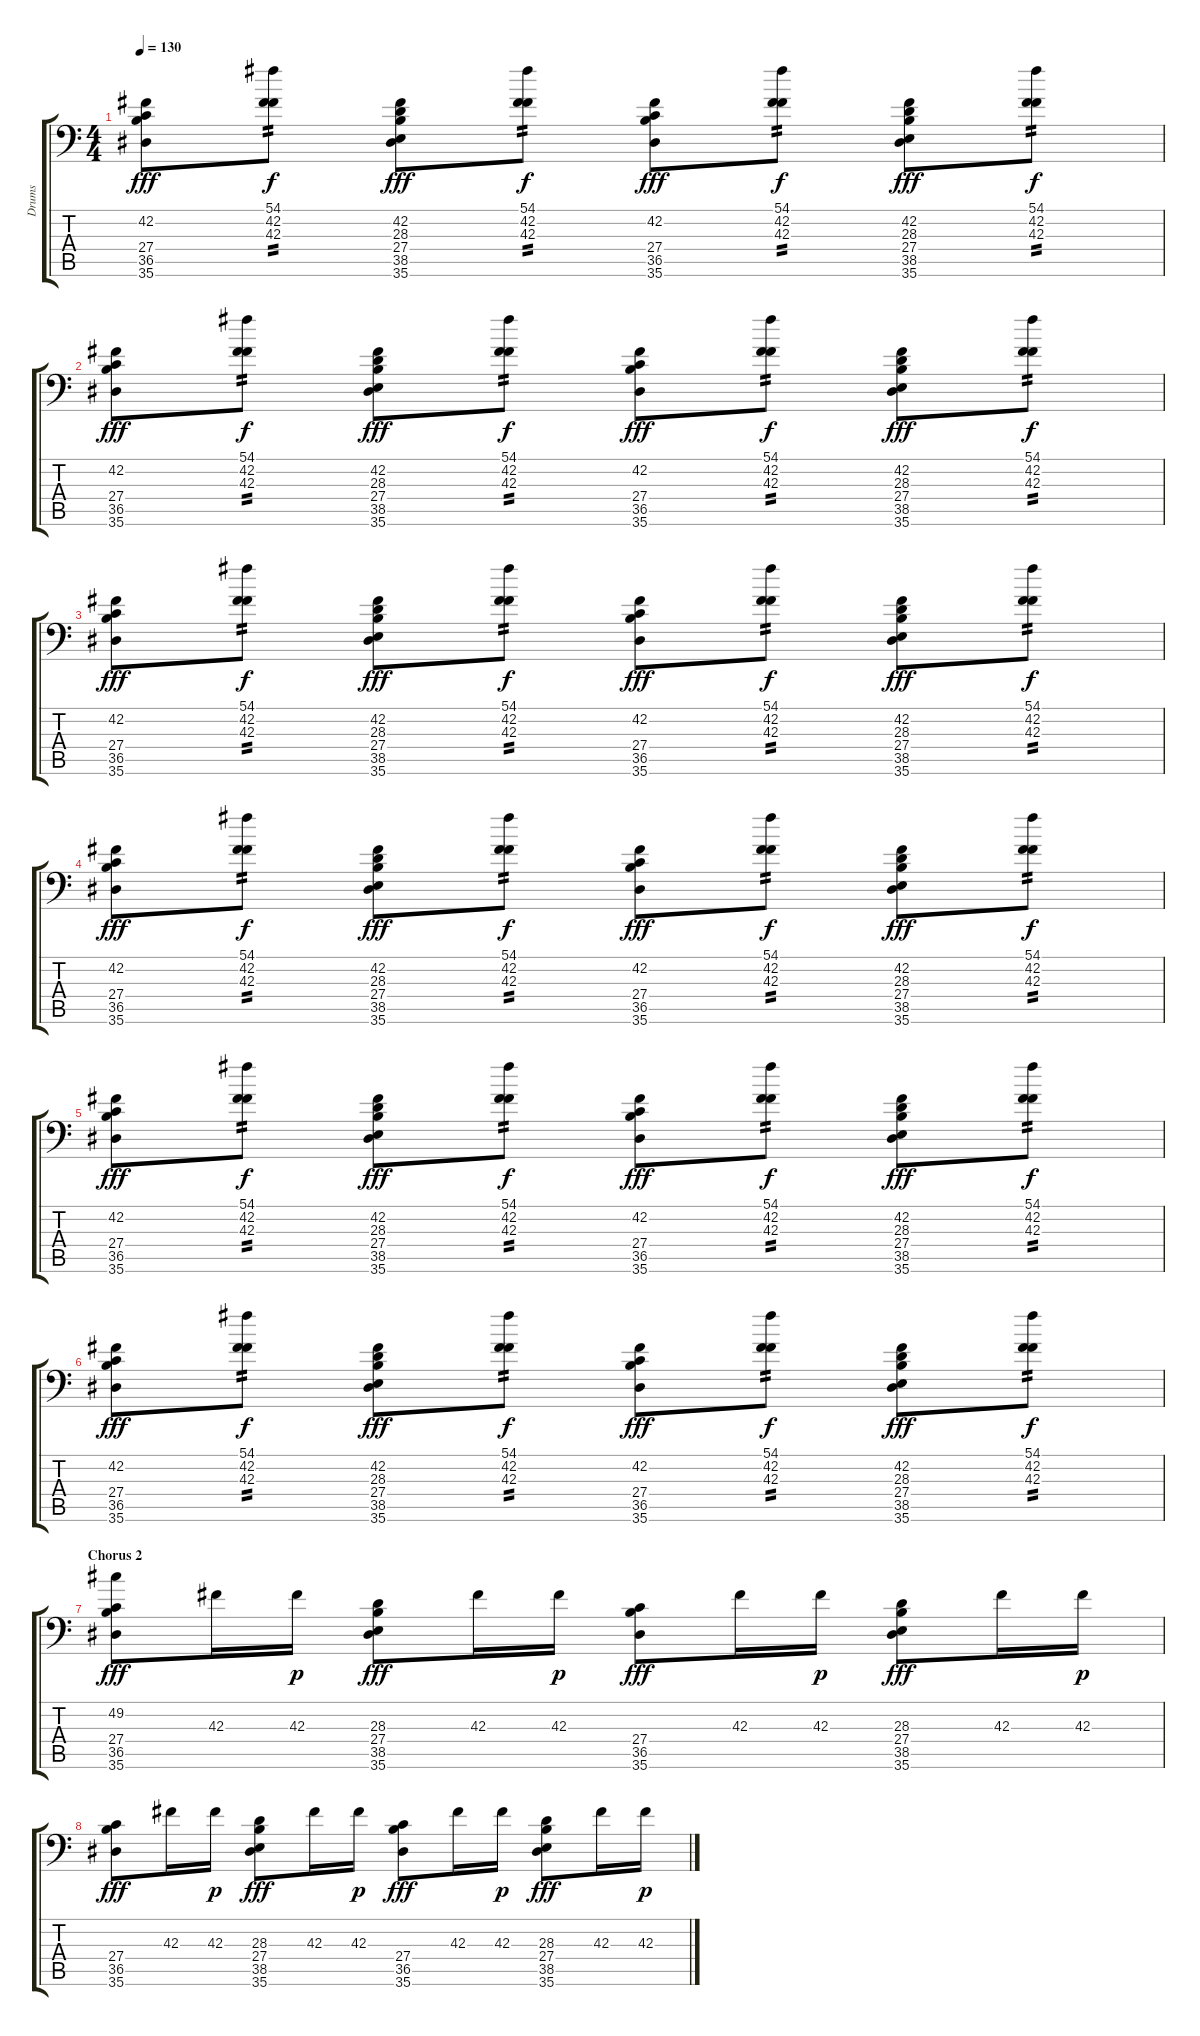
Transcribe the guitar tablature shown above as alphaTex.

\track ("Drums" "Drums") {instrument acousticgrandpiano}
\staff {score tabs}
\tuning (C-1 C-1 C-1 C-1 C-1 C-1) {hide}
\ts (4 4)
\tempo 130
\clef f4
\ks c
(42.2 27.4 36.5 35.6).8{dy fff} (54.1 42.2 42.3).8{tp 2 dy f} (42.2 28.3 27.4 38.5 35.6).8{dy fff} (54.1 42.2 42.3).8{tp 2 dy f} (42.2 27.4 36.5 35.6).8{dy fff} (54.1 42.2 42.3).8{tp 2 dy f} (42.2 28.3 27.4 38.5 35.6).8{dy fff} (54.1 42.2 42.3).8{tp 2 dy f} |
(42.2 27.4 36.5 35.6).8{dy fff} (54.1 42.2 42.3).8{tp 2 dy f} (42.2 28.3 27.4 38.5 35.6).8{dy fff} (54.1 42.2 42.3).8{tp 2 dy f} (42.2 27.4 36.5 35.6).8{dy fff} (54.1 42.2 42.3).8{tp 2 dy f} (42.2 28.3 27.4 38.5 35.6).8{dy fff} (54.1 42.2 42.3).8{tp 2 dy f} |
(42.2 27.4 36.5 35.6).8{dy fff} (54.1 42.2 42.3).8{tp 2 dy f} (42.2 28.3 27.4 38.5 35.6).8{dy fff} (54.1 42.2 42.3).8{tp 2 dy f} (42.2 27.4 36.5 35.6).8{dy fff} (54.1 42.2 42.3).8{tp 2 dy f} (42.2 28.3 27.4 38.5 35.6).8{dy fff} (54.1 42.2 42.3).8{tp 2 dy f} |
(42.2 27.4 36.5 35.6).8{dy fff} (54.1 42.2 42.3).8{tp 2 dy f} (42.2 28.3 27.4 38.5 35.6).8{dy fff} (54.1 42.2 42.3).8{tp 2 dy f} (42.2 27.4 36.5 35.6).8{dy fff} (54.1 42.2 42.3).8{tp 2 dy f} (42.2 28.3 27.4 38.5 35.6).8{dy fff} (54.1 42.2 42.3).8{tp 2 dy f} |
(42.2 27.4 36.5 35.6).8{dy fff} (54.1 42.2 42.3).8{tp 2 dy f} (42.2 28.3 27.4 38.5 35.6).8{dy fff} (54.1 42.2 42.3).8{tp 2 dy f} (42.2 27.4 36.5 35.6).8{dy fff} (54.1 42.2 42.3).8{tp 2 dy f} (42.2 28.3 27.4 38.5 35.6).8{dy fff} (54.1 42.2 42.3).8{tp 2 dy f} |
(42.2 27.4 36.5 35.6).8{dy fff} (54.1 42.2 42.3).8{tp 2 dy f} (42.2 28.3 27.4 38.5 35.6).8{dy fff} (54.1 42.2 42.3).8{tp 2 dy f} (42.2 27.4 36.5 35.6).8{dy fff} (54.1 42.2 42.3).8{tp 2 dy f} (42.2 28.3 27.4 38.5 35.6).8{dy fff} (54.1 42.2 42.3).8{tp 2 dy f} |
\section ("" "Chorus 2")
(49.2 27.4 36.5 35.6).8{dy fff} 42.3.16 42.3.16{dy p} (28.3 27.4 38.5 35.6).8{dy fff} 42.3.16 42.3.16{dy p} (27.4 36.5 35.6).8{dy fff} 42.3.16 42.3.16{dy p} (28.3 27.4 38.5 35.6).8{dy fff} 42.3.16 42.3.16{dy p} |
(27.4 36.5 35.6).8{dy fff} 42.3.16 42.3.16{dy p} (28.3 27.4 38.5 35.6).8{dy fff} 42.3.16 42.3.16{dy p} (27.4 36.5 35.6).8{dy fff} 42.3.16 42.3.16{dy p} (28.3 27.4 38.5 35.6).8{dy fff} 42.3.16 42.3.16{dy p}
